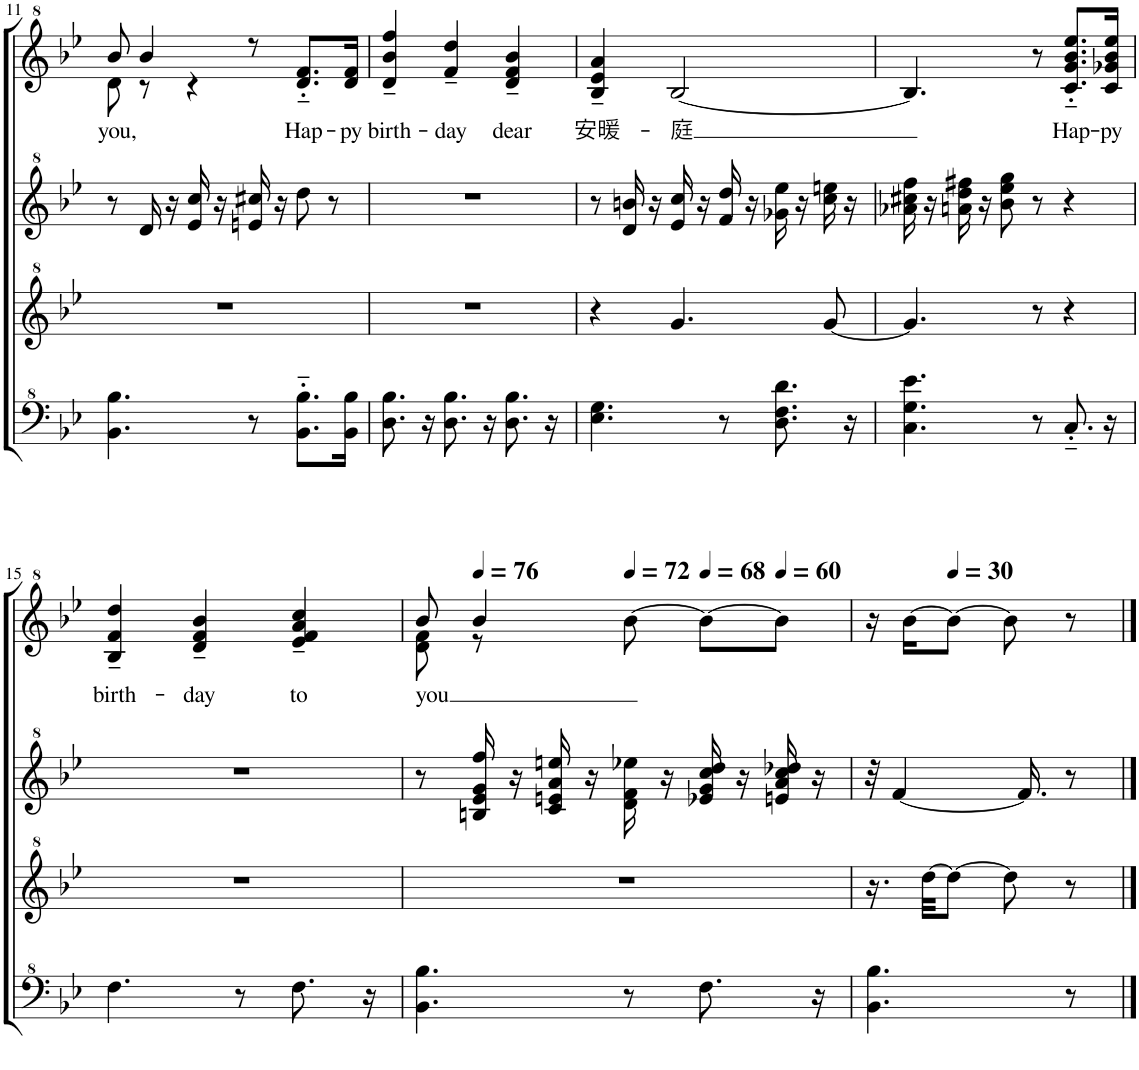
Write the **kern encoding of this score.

**kern	**kern	**kern	**kern	**text
*part1	*part1	*part1	*part1	*part1
*staff4	*staff3	*staff2	*staff1	*staff1
*I"Model III	*	*	*	*
!!LO:PB:g=z
*clefF^4	*clefG^2	*clefG^2	*clefG^2	*
*k[b-e-]	*k[b-e-]	*k[b-e-]	*k[b-e-]	*
*M3/4	*M3/4	*M3/4	*M3/4	*
=11	=11	=11	=11	=11
!	!	!	!	!LO:LY:b
*	*	*	*^	*
4.B-\ 4.b-\	2.r	8r	8bb-/	8dd\	you,
.	.	16dd/	4bb-/	8r	.
.	.	16r	.	.	.
.	.	16ee-/ 16ccc/	.	4r	.
.	.	16r	.	.	.
8r	.	16een/ 16ccc#X/	8r	.	.
.	.	16r	.	.	.
!	!	!	!	!	!LO:LY:b
8.B-\'~ 8.b-\'~L	.	8ddd\	8.dd/'~ 8.ff/'~L	4ryy	Hap-
.	.	8r	.	.	.
!	!	!	!	!	!LO:LY:b
16B-\ 16b-\Jk	.	.	16dd/ 16ff/Jk	.	-py
*	*	*	*v	*v	*
=12	=12	=12	=12	=12
!	!	!	!	!LO:LY:b
8.d\ 8.b-\	2.r	2.r	4dd/~ 4bb-/~ 4fff/~	birth-
16r	.	.	.	.
!	!	!	!	!LO:LY:b
8.d\ 8.b-\	.	.	4ff/~ 4ddd/~	-day
16r	.	.	.	.
!	!	!	!	!LO:LY:b
8.d\ 8.b-\	.	.	4dd/~ 4ff/~ 4bb-/~	dear
16r	.	.	.	.
=13	=13	=13	=13	=13
!	!	!	!	!LO:LY:b
4.e-\ 4.g\	4r	8r	4b-/~ 4ee-/~ 4aa/~	安暖-
.	.	16dd/ 16bbn/	.	.
.	.	16r	.	.
!	!	!	!	!LO:LY:b
.	4.gg/	16ee-/ 16ccc/	[2b-/	-庭
.	.	16r	.	.
8r	.	16ff/ 16ddd/	.	.
.	.	16r	.	.
8.d\ 8.f\ 8.dd\	.	16gg-X\ 16eee-\	.	.
.	.	16r	.	.
.	[8gg/	16ccc\ 16eeen\	.	.
16r	.	16r	.	.
=14	=14	=14	=14	=14
4.c\ 4.g\ 4.ee-\	4.gg/]	16aa-X\ 16ccc#X\ 16fff\	4.b-/]	.
.	.	16r	.	.
.	.	16aan\ 16ddd\ 16fff#X\	.	.
.	.	16r	.	.
.	.	8bb-\ 8eee-\ 8ggg\	.	.
8r	8r	8r	8r	.
!	!	!	!	!LO:LY:b
8.c'~/	4r	4r	8.cc/'~ 8.gg/'~ 8.bb-/'~ 8.eee-/'~L	Hap-
!	!	!	!	!LO:LY:b
16r	.	.	16cc/ 16gg-X/ 16bb-/ 16eee-/Jk	-py
!!LO:LB:g=z
=15	=15	=15	=15	=15
!	!	!	!	!LO:LY:b
4.f\	2.r	2.r	4b-/~ 4ff/~ 4ddd/~	birth-
!	!	!	!	!LO:LY:b
.	.	.	4dd/~ 4ff/~ 4bb-/~	-day
8r	.	.	.	.
!	!	!	!	!LO:LY:b
8.f\	.	.	4ee-/~ 4ff/~ 4aa/~ 4ccc/~	to
16r	.	.	.	.
=16	=16	=16	=16	=16
!	!	!	!	!LO:LY:b
*	*	*	*^	*
4.B-\ 4.b-\	2.r	8r	8bb-/	8dd\ 8ff\	you
*	*	*	*MM76	*	*
.	.	16bn/ 16ee-/ 16gg/ 16fff/	4bb-/	8r	.
.	.	16r	.	.	.
.	.	16cc/ 16een/ 16aa/ 16eeen/	.	2ryy	.
.	.	16r	.	.	.
*	*	*	*MM72	*	*
8r	.	16dd\ 16ff\ 16eee-X\	[8bb-\	.	.
.	.	16r	.	.	.
*	*	*	*MM68	*	*
8.f\	.	16ee-X/ 16gg/ 16ccc/ 16ddd/	8bb-\L_	.	.
.	.	16r	.	.	.
*	*	*	*MM60	*	*
.	.	16een/ 16aa/ 16ccc/ 16ddd-X/	8bb-\J]	.	.
16r	.	16r	.	.	.
*	*	*	*v	*v	*
=17	=17	=17	=17	=17
4.B-\ 4.b-\	16.r	32r	16r	.
.	.	[4ff/	.	.
.	.	.	[16bb-\KL	.
.	[32ddd\KKL	.	.	.
*	*	*	*MM30	*
.	8ddd\J_	.	8bb-\J_	.
.	8ddd\]	.	8bb-\]	.
.	.	16.ff/]	.	.
8r	8r	8r	8r	.
==	==	==	==	==
*-	*-	*-	*-	*-
